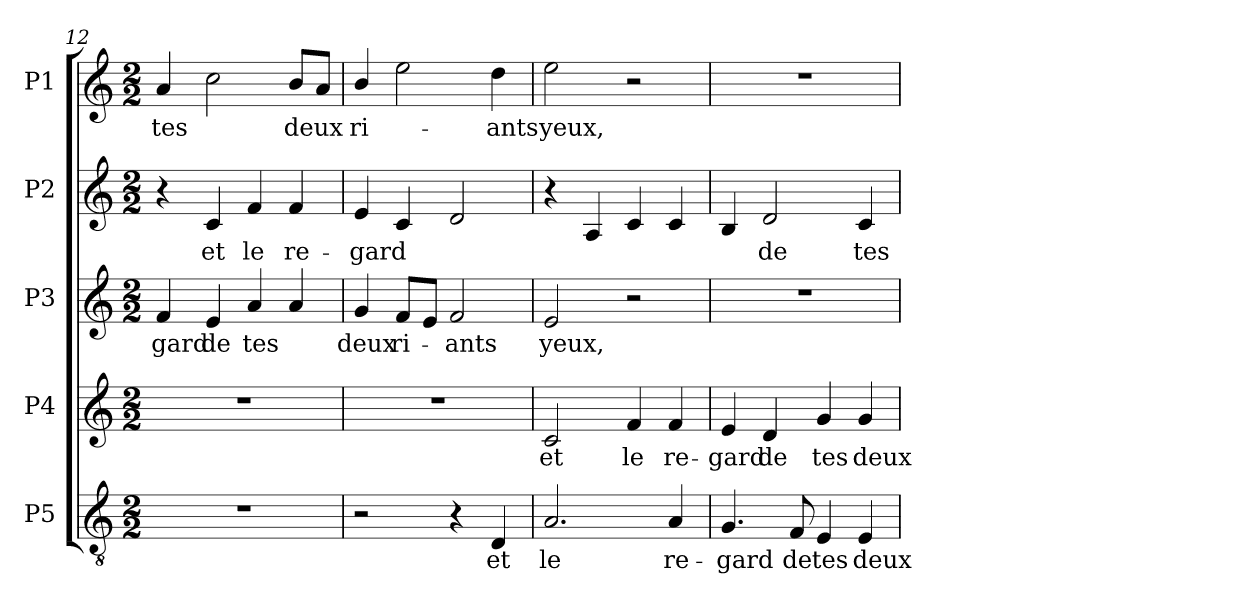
**kern	**text	**kern	**text	**kern	**text	**kern	**text	**kern	**text
*part5	*part5	*part4	*part4	*part3	*part3	*part2	*part2	*part1	*part1
*staff5	*staff5	*staff4	*staff4	*staff3	*staff3	*staff2	*staff2	*staff1	*staff1
*I"P5	*	*I"P4	*	*I"P3	*	*I"P2	*	*I"P1	*
*clefGv2	*	*clefG2	*	*clefG2	*	*clefG2	*	*clefG2	*
*ITrd7c12	*	*	*	*	*	*	*	*	*
*k[]	*	*k[]	*	*k[]	*	*k[]	*	*k[]	*
*C:	*	*C:	*	*C:	*	*C:	*	*C:	*
*M2/2	*	*M2/2	*	*M2/2	*	*M2/2	*	*M2/2	*
=12	=12	=12	=12	=12	=12	=12	=12	=12	=12
!	!	!	!	!	!LO:LY:b:color=#000000	!	!	!	!
!	!	!	!	!	!	!	!	!	!LO:LY:b:color=#000000
1r	.	1r	.	4fi/	-gard	4r	.	4ai/	tes
!	!	!	!	!	!LO:LY:b:color=#000000	!	!	!	!
!	!	!	!	!	!	!	!LO:LY:b:color=#000000	!	!
.	.	.	.	4ei/	de	4ci/	et	2cci\	.
!	!	!	!	!	!LO:LY:b:color=#000000	!	!	!	!
!	!	!	!	!	!	!	!LO:LY:b:color=#000000	!	!
.	.	.	.	4ai/	tes	4fi/	le	.	.
!	!	!	!	!	!	!	!LO:LY:b:color=#000000	!	!
!	!	!	!	!	!	!	!	!	!LO:LY:b:color=#000000
.	.	.	.	4ai/	.	4fi/	re-	8bi/L	deux
.	.	.	.	.	.	.	.	8ai/J	.
=13	=13	=13	=13	=13	=13	=13	=13	=13	=13
!	!	!	!	!	!LO:LY:b:color=#000000	!	!	!	!
!	!	!	!	!	!	!	!LO:LY:b:color=#000000	!	!
!	!	!	!	!	!	!	!	!	!LO:LY:b:color=#000000
2r	.	1r	.	4gi/	deux	4ei/	-gard	4bi/	ri-
!	!	!	!	!	!LO:LY:b:color=#000000	!	!	!	!
.	.	.	.	8fi/L	ri-	4ci/	.	2eei\	.
.	.	.	.	8ei/J	.	.	.	.	.
!	!	!	!	!	!LO:LY:b:color=#000000	!	!	!	!
4r	.	.	.	2fi/	-ants	2di/	.	.	.
!	!LO:LY:b:color=#000000	!	!	!	!	!	!	!	!
!	!	!	!	!	!	!	!	!	!LO:LY:b:color=#000000
4DDi/	et	.	.	.	.	.	.	4ddi\	-ants
=14	=14	=14	=14	=14	=14	=14	=14	=14	=14
!	!LO:LY:b:color=#000000	!	!	!	!	!	!	!	!
!	!	!	!LO:LY:b:color=#000000	!	!	!	!	!	!
!	!	!	!	!	!LO:LY:b:color=#000000	!	!	!	!
!	!	!	!	!	!	!	!	!	!LO:LY:b:color=#000000
2.AAi/	le	2ci/	et	2ei/	yeux,	4r	.	2eei\	yeux,
.	.	.	.	.	.	4Ai/	.	.	.
!	!	!	!LO:LY:b:color=#000000	!	!	!	!	!	!
.	.	4fi/	le	2r	.	4ci/	.	2r	.
!	!LO:LY:b:color=#000000	!	!	!	!	!	!	!	!
!	!	!	!LO:LY:b:color=#000000	!	!	!	!	!	!
4AAi/	re-	4fi/	re-	.	.	4ci/	.	.	.
!!LO:LB:g=z
=15	=15	=15	=15	=15	=15	=15	=15	=15	=15
!	!LO:LY:b:color=#000000	!	!	!	!	!	!	!	!
!	!	!	!LO:LY:b:color=#000000	!	!	!	!	!	!
4.GGi/	-gard	4ei/	-gard	1r	.	4Bi/	.	1r	.
!	!	!	!LO:LY:b:color=#000000	!	!	!	!	!	!
!	!	!	!	!	!	!	!LO:LY:b:color=#000000	!	!
.	.	4di/	de	.	.	2di/	de	.	.
!	!LO:LY:b:color=#000000	!	!	!	!	!	!	!	!
8FFi/	de	.	.	.	.	.	.	.	.
!	!LO:LY:b:color=#000000	!	!	!	!	!	!	!	!
!	!	!	!LO:LY:b:color=#000000	!	!	!	!	!	!
4EEi/	tes	4gi/	tes	.	.	.	.	.	.
!	!LO:LY:b:color=#000000	!	!	!	!	!	!	!	!
!	!	!	!LO:LY:b:color=#000000	!	!	!	!	!	!
!	!	!	!	!	!	!	!LO:LY:b:color=#000000	!	!
4EEi/	deux	4gi/	deux	.	.	4ci/	tes	.	.
=	=	=	=	=	=	=	=	=	=
*-	*-	*-	*-	*-	*-	*-	*-	*-	*-
